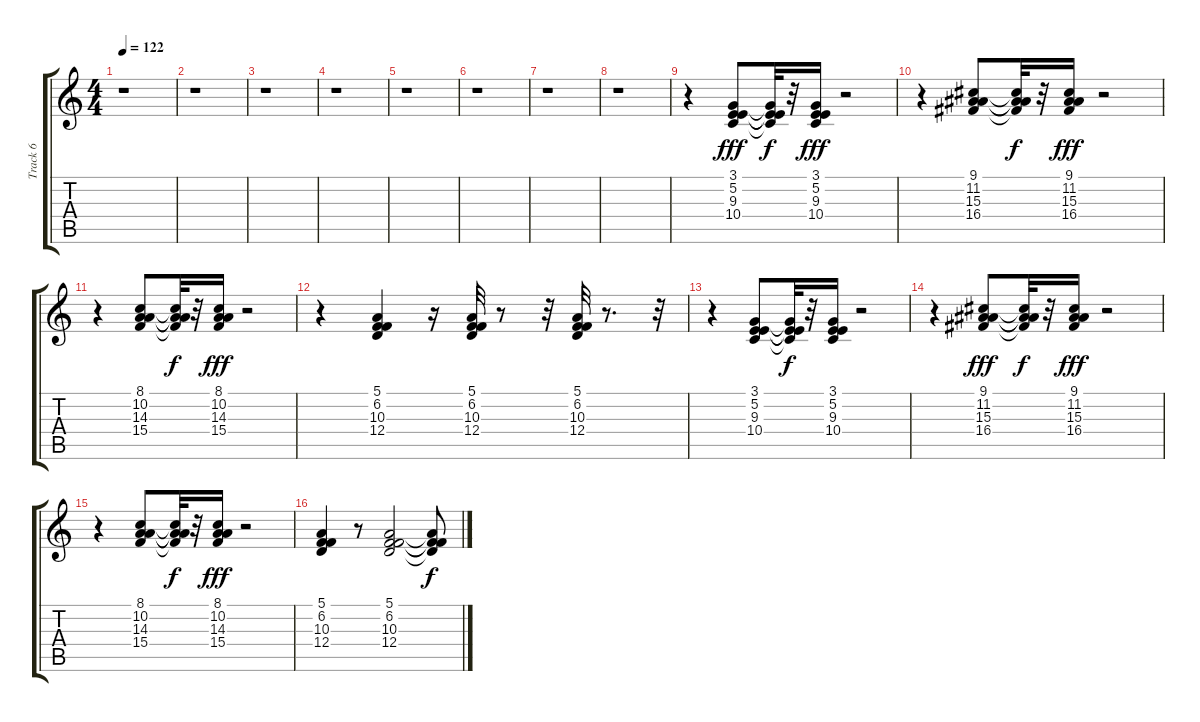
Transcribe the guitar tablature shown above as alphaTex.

\track ("Track 6" "Track 6") {instrument synthbrass1}
\staff {score tabs}
\tuning (E4 B3 G3 D3 A2 E2) {hide}
\ts (4 4)
\tempo 122
\clef g2
\ks c
r.1{dy f} |
r.1 |
r.1 |
r.1 |
r.1 |
r.1 |
r.1 |
r.1 |
r.4 (3.1 5.2 9.3 10.4).8{dy fff} (3.1{t} 5.2{t} 9.3{t} 10.4{t}).32{dy f} r.32 (3.1 5.2 9.3 10.4).16{dy fff} r.2 |
r.4 (9.1 11.2 15.3 16.4).8 (9.1{t} 11.2{t} 15.3{t} 16.4{t}).32{dy f} r.32 (9.1 11.2 15.3 16.4).16{dy fff} r.2 |
r.4 (8.1 10.2 14.3 15.4).8 (8.1{t} 10.2{t} 14.3{t} 15.4{t}).32{dy f} r.32 (8.1 10.2 14.3 15.4).16{dy fff} r.2 |
r.4 (5.1 6.2 10.3 12.4).4 r.16 (5.1 6.2 10.3 12.4).32 r.8 r.32 (5.1 6.2 10.3 12.4).32 r.8{d} r.32 |
r.4 (3.1 5.2 9.3 10.4).8 (3.1{t} 5.2{t} 9.3{t} 10.4{t}).32{dy f} r.32 (3.1 5.2 9.3 10.4).16 r.2 |
r.4 (9.1 11.2 15.3 16.4).8{dy fff} (9.1{t} 11.2{t} 15.3{t} 16.4{t}).32{dy f} r.32 (9.1 11.2 15.3 16.4).16{dy fff} r.2 |
r.4 (8.1 10.2 14.3 15.4).8 (8.1{t} 10.2{t} 14.3{t} 15.4{t}).32{dy f} r.32 (8.1 10.2 14.3 15.4).16{dy fff} r.2 |
(5.1 6.2 10.3 12.4).4 r.8 (5.1 6.2 10.3 12.4).2 (5.1{t} 6.2{t} 10.3{t} 12.4{t}).8{dy f}
